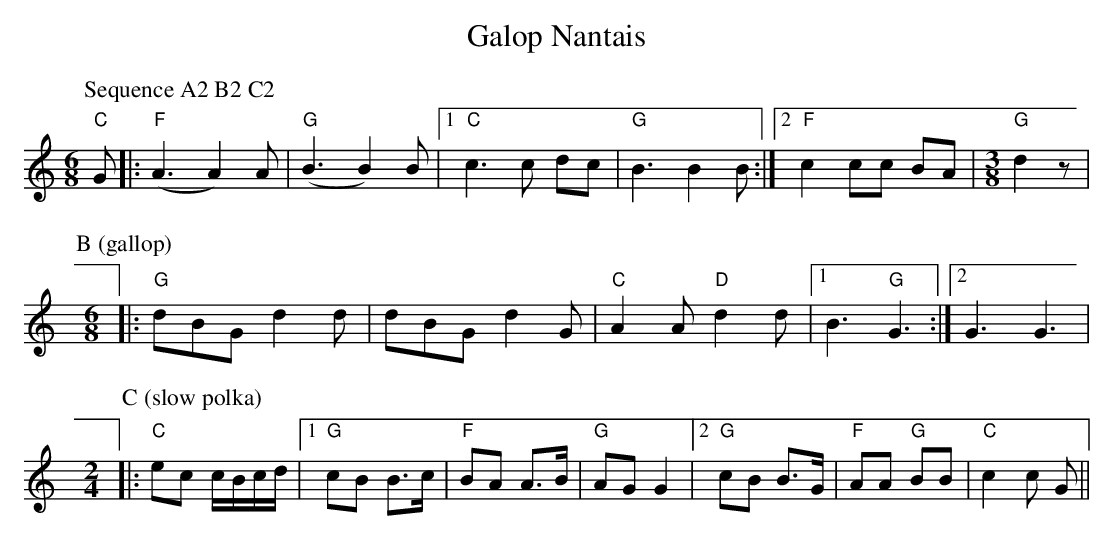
X:1
T:Galop Nantais
L:1/8
M:6/8
K:Cmaj
P:Sequence A2 B2 C2
P:A (prepare to gallop)
"C"G|:"F"(A3A2)A|"G"(B3B2)B|1"C"c3c dc|"G"B3B2B:|2"F"c2 cc BA|\
M:3/8
"G"d2z|
P:B (gallop)
M:6/8
|:"G"dBGd2d|dBGd2G|"C"A2A"D"d2d|1B3"G"G3:|2G3 G3|
M:2/4
L:1/16
P:C (slow polka)
|:"C"e2c2 cBcd|1"G"c2B2 B3c|"F"B2A2 A3B|"G"A2G2G4|2"G"c2B2 B3G|"F"A2A2 "G"B2B2|"C"c4 c2 G2||
